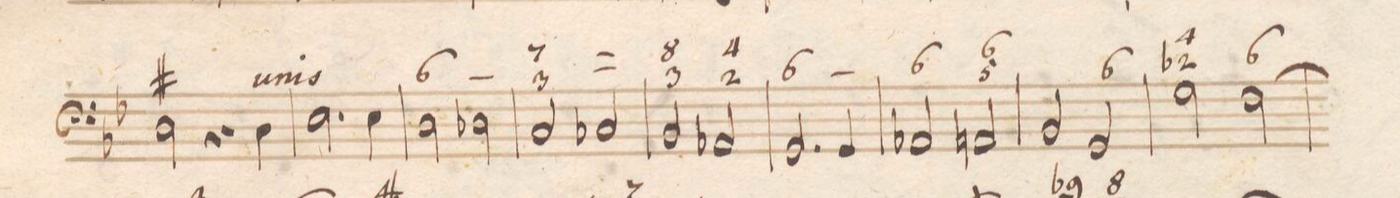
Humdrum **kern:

**kern	**fba	**dynam
*I"Organo	*	*
*clefF4	*	*
*k[b-e-]	*	*
*met(c)	*	*
*M4/4	*	*
2D\	#	.
4r	.	.
4D\	.	.
=87	=87	=87
2.E-\	.	.
4E-\	.	.
=88	=88	=88
2D\	6	.
2D-X\	.	.
=89	=89	=89
2C/	7 3	.
2C-X/	_ _	.
=90	=90	=90
2BB-/	8 3	.
2AA-X/	4 2	.
=91	=91	=91
2.GG/	6	.
.	_	.
4GG/	.	.
=92	=92	=92
2AA-X/	6	.
2AAn/	6 5	.
=93	=93	=93
2BB-/	.	.
2GG/	6	.
=94	=94	=94
2G\	4 2-	.
[2F\	6	.
=95	=95	=95
*-	*-	*-
